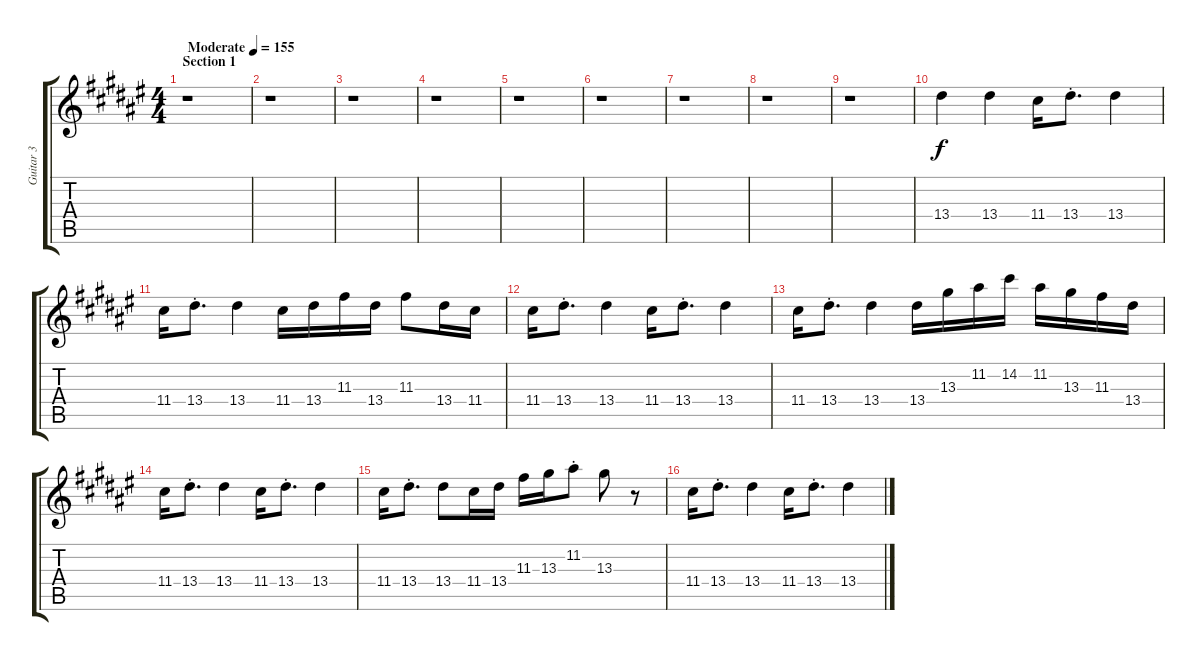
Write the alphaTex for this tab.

\track ("Guitar 3" "Guitar 3") {instrument overdrivenguitar}
\staff {score tabs}
\tuning (E4 B3 G3 D3 A2 E2) {hide}
\ts (4 4)
\section ("" "Section 1")
\tempo (155 "Moderate")
\clef g2
\ks f#
r.1{dy f instrument overdrivenguitar} |
r.1 |
r.1 |
r.1 |
r.1 |
r.1 |
r.1 |
r.1 |
r.1 |
13.4.4 13.4.4 11.4.16 13.4{st}.8{d} 13.4.4 |
11.4.16 13.4{st}.8{d} 13.4.4 11.4.16 13.4.16 11.3.16 13.4.16 11.3.8 13.4.16 11.4.16 |
11.4.16 13.4{st}.8{d} 13.4.4 11.4.16 13.4{st}.8{d} 13.4.4 |
11.4.16 13.4{st}.8{d} 13.4.4 13.4.16 13.3.16 11.2.16 14.2.16 11.2.16 13.3.16 11.3.16 13.4.16 |
11.4.16 13.4{st}.8{d} 13.4.4 11.4.16 13.4{st}.8{d} 13.4.4 |
11.4.16 13.4{st}.8{d} 13.4.8 11.4.16 13.4.16 11.3.16 13.3.16 11.2{st}.8 13.3.8 r.8 |
11.4.16 13.4{st}.8{d} 13.4.4 11.4.16 13.4{st}.8{d} 13.4.4
